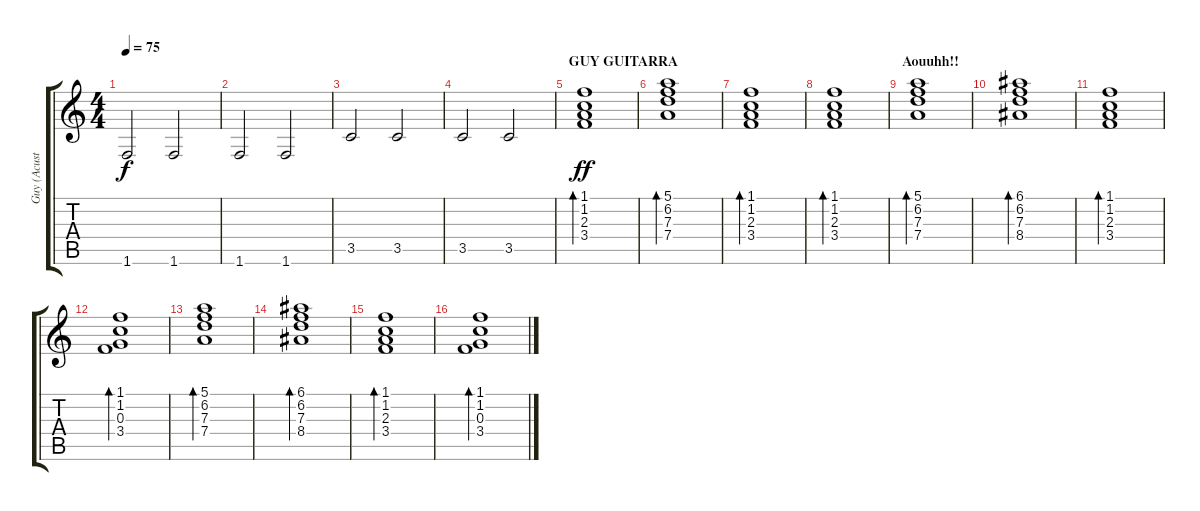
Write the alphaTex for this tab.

\track ("Guy (Acustica)" "Guy (Acust") {instrument acousticguitarsteel}
\staff {score tabs}
\tuning (E4 B3 G3 D3 A2 E2) {hide}
\ts (4 4)
\tempo 75
\clef g2
\ks c
1.6.2{dy f} 1.6.2 |
1.6.2 1.6.2 |
3.5.2 3.5.2 |
3.5.2 3.5.2 |
\section ("" "GUY GUITARRA")
(1.1 1.2 2.3 3.4).1{bd 30 dy ff} |
(5.1 6.2 7.3 7.4).1{bd 30} |
(1.1 1.2 2.3 3.4).1{bd 30} |
(1.1 1.2 2.3 3.4).1{bd 30} |
\section ("" "Aouuhh!!")
(5.1 6.2 7.3 7.4).1{bd 30} |
(6.1 6.2 7.3 8.4).1{bd 30} |
(1.1 1.2 2.3 3.4).1{bd 30} |
(1.1 1.2 0.3 3.4).1{bd 30} |
(5.1 6.2 7.3 7.4).1{bd 30} |
(6.1 6.2 7.3 8.4).1{bd 30} |
(1.1 1.2 2.3 3.4).1{bd 30} |
(1.1 1.2 0.3 3.4).1{bd 30}
